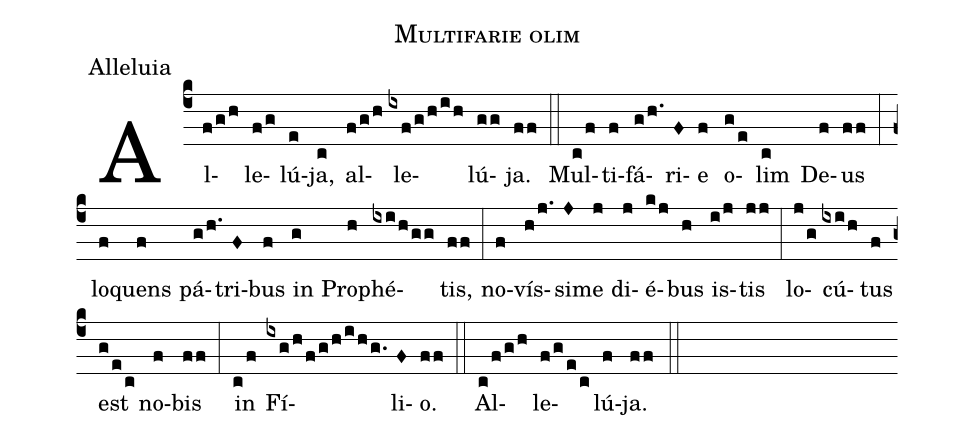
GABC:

name:Multifarie olim;
office-part:Alleluia;
%%
(c4)Al(f/g/h)le(f/g)lú(e)ja,(c) al(f/g/h)le(ixf/g/h/i/h)lú(gg)ja.(ff) (::)
Mul(c/f)ti(f)fá(g/h.)ri(F)e(f) o(g/e)lim(c) De(f)us(ff) (:) lo(f)quens(f) pá(g/h.)tri(F)bus(f) in(g) Pro(h)phé(ixi/h/gg)tis,(ff) (:) no(f)vís(h/j.)si(J)me(j) di(j)é(k/j)bus(h) is(i/j)tis(jj) (:) lo(j/g)cú(ixi/h)tus(f) est(g/e/c) no(f)bis(ff) (:) in(c/f) Fí(ixg/h/f/g/h/i/h/g.)li(F)o.(ff) (::) Al(c/f/g/h)le(f/g/e/c)lú(f)ja.(ff) (::)
